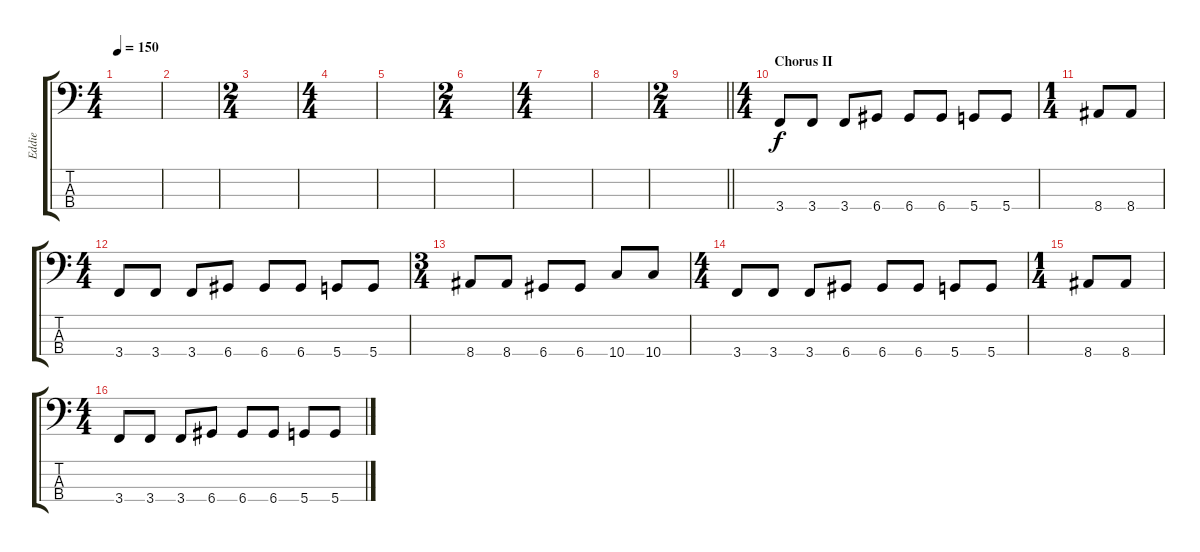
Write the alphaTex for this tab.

\track ("Eddie" "Eddie") {instrument electricbasspick}
\staff {score tabs}
\tuning (G2 D2 A1 D1) {hide}
\ts (4 4)
\tempo 150
\clef f4
\ks c
|
|
\ts (2 4)
|
\ts (4 4)
|
|
\ts (2 4)
|
\ts (4 4)
|
|
\ts (2 4)
\barLineRight lightlight
|
\ts (4 4)
\section ("" "Chorus II")
3.4.8 3.4.8 3.4.8 6.4.8 6.4.8 6.4.8 5.4.8 5.4.8 |
\ts (1 4)
8.4.8 8.4.8 |
\ts (4 4)
3.4.8 3.4.8 3.4.8 6.4.8 6.4.8 6.4.8 5.4.8 5.4.8 |
\ts (3 4)
8.4.8 8.4.8 6.4.8 6.4.8 10.4.8 10.4.8 |
\ts (4 4)
3.4.8 3.4.8 3.4.8 6.4.8 6.4.8 6.4.8 5.4.8 5.4.8 |
\ts (1 4)
8.4.8 8.4.8 |
\ts (4 4)
3.4.8 3.4.8 3.4.8 6.4.8 6.4.8 6.4.8 5.4.8 5.4.8
